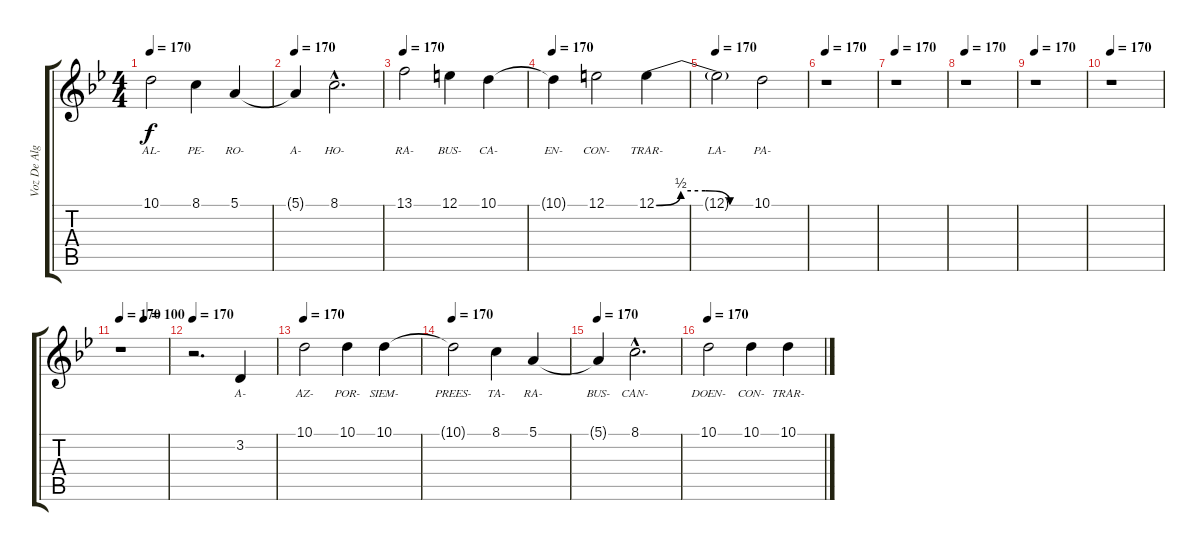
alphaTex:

\track ("Voz De Alguien Afinado" "Voz De Alg") {instrument clarinet}
\staff {score tabs}
\tuning (E4 B3 G3 D3 A2 E2) {hide}
\ts (4 4)
\tempo 170
\clef g2
\ks gminor
10.1{t}.2{lyrics (0 "AL-") lyrics (1 "") lyrics (2 "") lyrics (3 "") lyrics (4 "") dy f} 8.1.4{lyrics (0 "PE-") lyrics (1 "") lyrics (2 "") lyrics (3 "") lyrics (4 "")} 5.1.4{lyrics (0 "RO-") lyrics (1 "") lyrics (2 "") lyrics (3 "") lyrics (4 "")} |
\tempo 170
5.1{t}.4{lyrics (0 "A-") lyrics (1 "") lyrics (2 "") lyrics (3 "") lyrics (4 "")} 8.1{hac}.2{d lyrics (0 "HO-") lyrics (1 "") lyrics (2 "") lyrics (3 "") lyrics (4 "")} |
\tempo 170
13.1.2{lyrics (0 "RA-") lyrics (1 "") lyrics (2 "") lyrics (3 "") lyrics (4 "")} 12.1.4{lyrics (0 "BUS-") lyrics (1 "") lyrics (2 "") lyrics (3 "") lyrics (4 "")} 10.1.4{lyrics (0 "CA-") lyrics (1 "") lyrics (2 "") lyrics (3 "") lyrics (4 "")} |
\tempo 170
10.1{t}.4{lyrics (0 "EN-") lyrics (1 "") lyrics (2 "") lyrics (3 "") lyrics (4 "")} 12.1.2{lyrics (0 "CON-") lyrics (1 "") lyrics (2 "") lyrics (3 "") lyrics (4 "")} 12.1{be (custom 0 0 15 2 30 2 45 0 60 0)}.4{lyrics (0 "TRAR-") lyrics (1 "") lyrics (2 "") lyrics (3 "") lyrics (4 "")} |
\tempo 170
12.1{t}.2{lyrics (0 "LA-") lyrics (1 "") lyrics (2 "") lyrics (3 "") lyrics (4 "")} 10.1.2{lyrics (0 "PA-") lyrics (1 "") lyrics (2 "") lyrics (3 "") lyrics (4 "")} |
\tempo 170
r.1 |
\tempo 170
r.1 |
\tempo 170
r.1 |
\tempo 170
r.1 |
\tempo 170
r.1 |
\tempo 170
\tempo (100 0.5)
r.1 |
\tempo 170
r.2{d} 3.2.4{lyrics (0 "A-") lyrics (1 "") lyrics (2 "") lyrics (3 "") lyrics (4 "")} |
\tempo 170
10.1.2{lyrics (0 "AZ-") lyrics (1 "") lyrics (2 "") lyrics (3 "") lyrics (4 "")} 10.1.4{lyrics (0 "POR-") lyrics (1 "") lyrics (2 "") lyrics (3 "") lyrics (4 "")} 10.1.4{lyrics (0 "SIEM-") lyrics (1 "") lyrics (2 "") lyrics (3 "") lyrics (4 "")} |
\tempo 170
10.1{t}.2{lyrics (0 "PREES-") lyrics (1 "") lyrics (2 "") lyrics (3 "") lyrics (4 "")} 8.1.4{lyrics (0 "TA-") lyrics (1 "") lyrics (2 "") lyrics (3 "") lyrics (4 "")} 5.1.4{lyrics (0 "RA-") lyrics (1 "") lyrics (2 "") lyrics (3 "") lyrics (4 "")} |
\tempo 170
5.1{t}.4{lyrics (0 "BUS-") lyrics (1 "") lyrics (2 "") lyrics (3 "") lyrics (4 "")} 8.1{hac}.2{d lyrics (0 "CAN-") lyrics (1 "") lyrics (2 "") lyrics (3 "") lyrics (4 "")} |
\tempo 170
10.1.2{lyrics (0 "DOEN-") lyrics (1 "") lyrics (2 "") lyrics (3 "") lyrics (4 "")} 10.1.4{lyrics (0 "CON-") lyrics (1 "") lyrics (2 "") lyrics (3 "") lyrics (4 "")} 10.1.4{lyrics (0 "TRAR-") lyrics (1 "") lyrics (2 "") lyrics (3 "") lyrics (4 "")}
